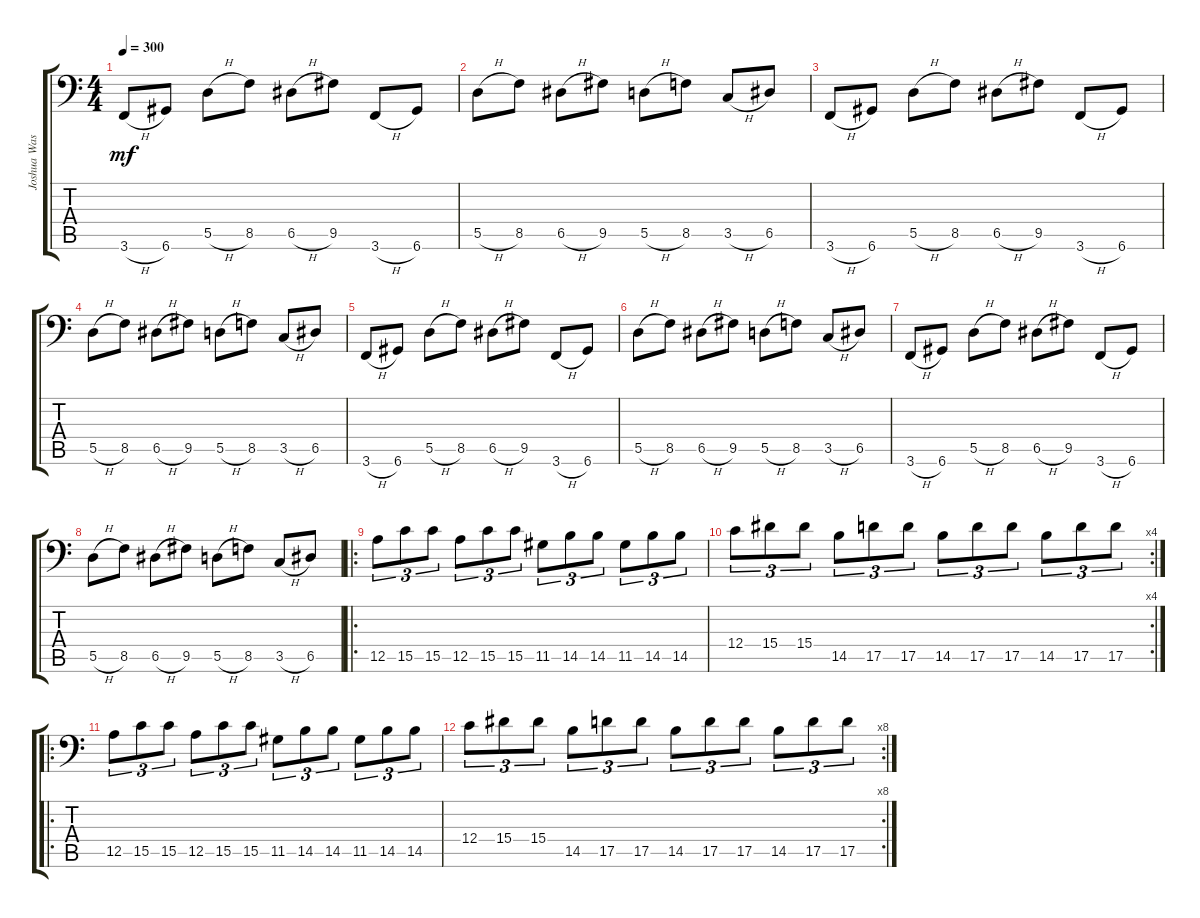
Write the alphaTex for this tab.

\track ("Joshua Wasley" "Joshua Was") {instrument electricbassfinger}
\staff {score tabs}
\tuning (D3 A2 F2 C2 A1 D1) {hide}
\ts (4 4)
\tempo 300
\clef f4
\ks c
3.6{h}.8{dy mf} 6.6.8 5.5{h}.8 8.5.8 6.5{h}.8 9.5.8 3.6{h}.8 6.6.8 |
5.5{h}.8 8.5.8 6.5{h}.8 9.5.8 5.5{h}.8 8.5.8 3.5{h}.8 6.5.8 |
3.6{h}.8 6.6.8 5.5{h}.8 8.5.8 6.5{h}.8 9.5.8 3.6{h}.8 6.6.8 |
5.5{h}.8 8.5.8 6.5{h}.8 9.5.8 5.5{h}.8 8.5.8 3.5{h}.8 6.5.8 |
3.6{h}.8 6.6.8 5.5{h}.8 8.5.8 6.5{h}.8 9.5.8 3.6{h}.8 6.6.8 |
5.5{h}.8 8.5.8 6.5{h}.8 9.5.8 5.5{h}.8 8.5.8 3.5{h}.8 6.5.8 |
3.6{h}.8 6.6.8 5.5{h}.8 8.5.8 6.5{h}.8 9.5.8 3.6{h}.8 6.6.8 |
5.5{h}.8 8.5.8 6.5{h}.8 9.5.8 5.5{h}.8 8.5.8 3.5{h}.8 6.5.8 |
\ro
12.5.8{tu (3 2)} 15.5.8{tu (3 2)} 15.5.8{tu (3 2)} 12.5.8{tu (3 2)} 15.5.8{tu (3 2)} 15.5.8{tu (3 2)} 11.5.8{tu (3 2)} 14.5.8{tu (3 2)} 14.5.8{tu (3 2)} 11.5.8{tu (3 2)} 14.5.8{tu (3 2)} 14.5.8{tu (3 2)} |
\rc 4
12.4.8{tu (3 2)} 15.4.8{tu (3 2)} 15.4.8{tu (3 2)} 14.5.8{tu (3 2)} 17.5.8{tu (3 2)} 17.5.8{tu (3 2)} 14.5.8{tu (3 2)} 17.5.8{tu (3 2)} 17.5.8{tu (3 2)} 14.5.8{tu (3 2)} 17.5.8{tu (3 2)} 17.5.8{tu (3 2)} |
\ro
12.5.8{tu (3 2)} 15.5.8{tu (3 2)} 15.5.8{tu (3 2)} 12.5.8{tu (3 2)} 15.5.8{tu (3 2)} 15.5.8{tu (3 2)} 11.5.8{tu (3 2)} 14.5.8{tu (3 2)} 14.5.8{tu (3 2)} 11.5.8{tu (3 2)} 14.5.8{tu (3 2)} 14.5.8{tu (3 2)} |
\rc 8
12.4.8{tu (3 2)} 15.4.8{tu (3 2)} 15.4.8{tu (3 2)} 14.5.8{tu (3 2)} 17.5.8{tu (3 2)} 17.5.8{tu (3 2)} 14.5.8{tu (3 2)} 17.5.8{tu (3 2)} 17.5.8{tu (3 2)} 14.5.8{tu (3 2)} 17.5.8{tu (3 2)} 17.5.8{tu (3 2)}
